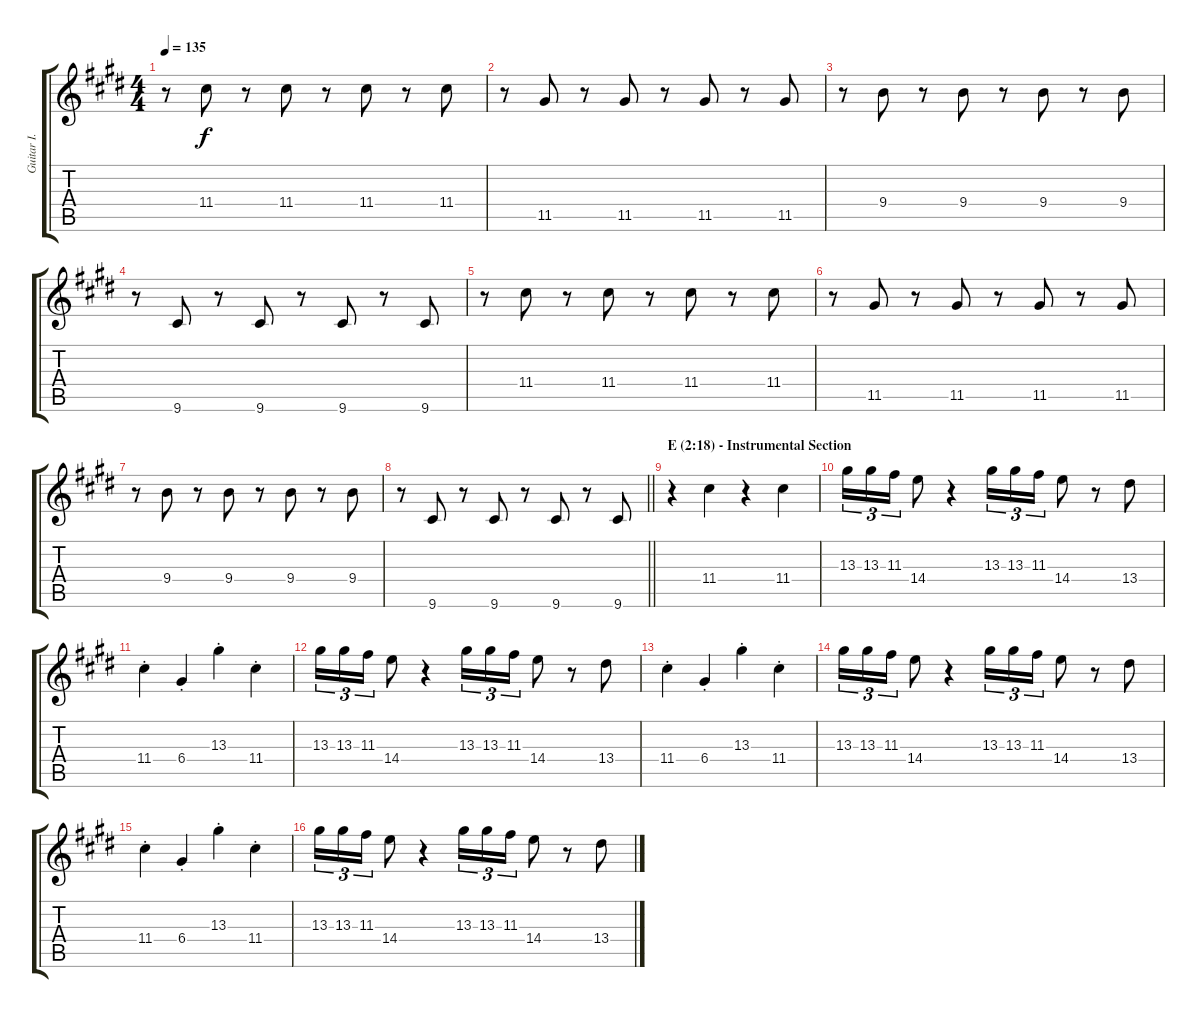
\track ("Guitar I." "Guitar I.") {instrument electricguitarjazz}
\staff {score tabs}
\tuning (E4 B3 G3 D3 A2 E2) {hide}
\ts (4 4)
\tempo 135
\clef g2
\ks c#minor
r.8{dy f} 11.4.8 r.8 11.4.8 r.8 11.4.8 r.8 11.4.8 |
r.8 11.5.8 r.8 11.5.8 r.8 11.5.8 r.8 11.5.8 |
r.8 9.4.8 r.8 9.4.8 r.8 9.4.8 r.8 9.4.8 |
r.8 9.6.8 r.8 9.6.8 r.8 9.6.8 r.8 9.6.8 |
r.8 11.4.8 r.8 11.4.8 r.8 11.4.8 r.8 11.4.8 |
r.8 11.5.8 r.8 11.5.8 r.8 11.5.8 r.8 11.5.8 |
r.8 9.4.8 r.8 9.4.8 r.8 9.4.8 r.8 9.4.8 |
\barLineRight lightlight
r.8 9.6.8 r.8 9.6.8 r.8 9.6.8 r.8 9.6.8 |
\section ("" "E (2:18) - Instrumental Section")
r.4 11.4.4 r.4 11.4.4 |
13.3.16{tu (3 2)} 13.3.16{tu (3 2)} 11.3.16{tu (3 2)} 14.4.8 r.4 13.3.16{tu (3 2)} 13.3.16{tu (3 2)} 11.3.16{tu (3 2)} 14.4.8 r.8 13.4.8 |
11.4{st}.4 6.4{st}.4 13.3{st}.4 11.4{st}.4 |
13.3.16{tu (3 2)} 13.3.16{tu (3 2)} 11.3.16{tu (3 2)} 14.4.8 r.4 13.3.16{tu (3 2)} 13.3.16{tu (3 2)} 11.3.16{tu (3 2)} 14.4.8 r.8 13.4.8 |
11.4{st}.4 6.4{st}.4 13.3{st}.4 11.4{st}.4 |
13.3.16{tu (3 2)} 13.3.16{tu (3 2)} 11.3.16{tu (3 2)} 14.4.8 r.4 13.3.16{tu (3 2)} 13.3.16{tu (3 2)} 11.3.16{tu (3 2)} 14.4.8 r.8 13.4.8 |
11.4{st}.4 6.4{st}.4 13.3{st}.4 11.4{st}.4 |
13.3.16{tu (3 2)} 13.3.16{tu (3 2)} 11.3.16{tu (3 2)} 14.4.8 r.4 13.3.16{tu (3 2)} 13.3.16{tu (3 2)} 11.3.16{tu (3 2)} 14.4.8 r.8 13.4.8
